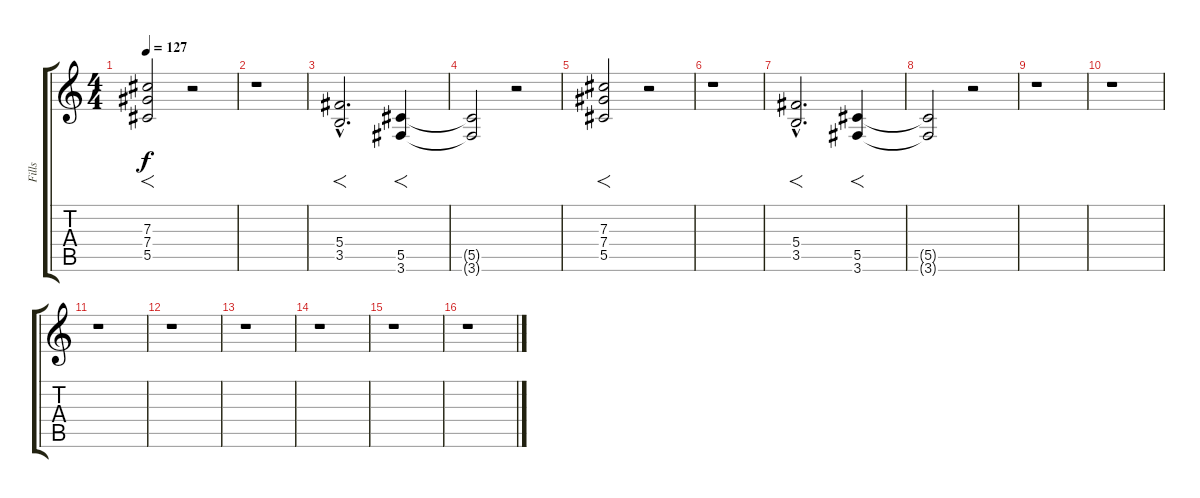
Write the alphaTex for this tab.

\track ("Fills" "Fills") {instrument distortionguitar}
\staff {score tabs}
\tuning (Eb4 Bb3 Gb3 Db3 Ab2 Eb2) {hide}
\ts (4 4)
\tempo 127
\clef g2
\ks c
(7.3 7.4 5.5).2{f dy f volume 8} r.2 |
r.1 |
(5.4{hac} 3.5{hac}).2{f d volume 7} (5.5 3.6).4{f volume 5} |
(5.5{t} 3.6{t}).2 r.2 |
(7.3 7.4 5.5).2{f volume 8} r.2 |
r.1 |
(5.4{hac} 3.5{hac}).2{f d volume 7} (5.5 3.6).4{f volume 5} |
(5.5{t} 3.6{t}).2 r.2 |
r.1 |
r.1 |
r.1 |
r.1 |
r.1 |
r.1 |
r.1 |
r.1
